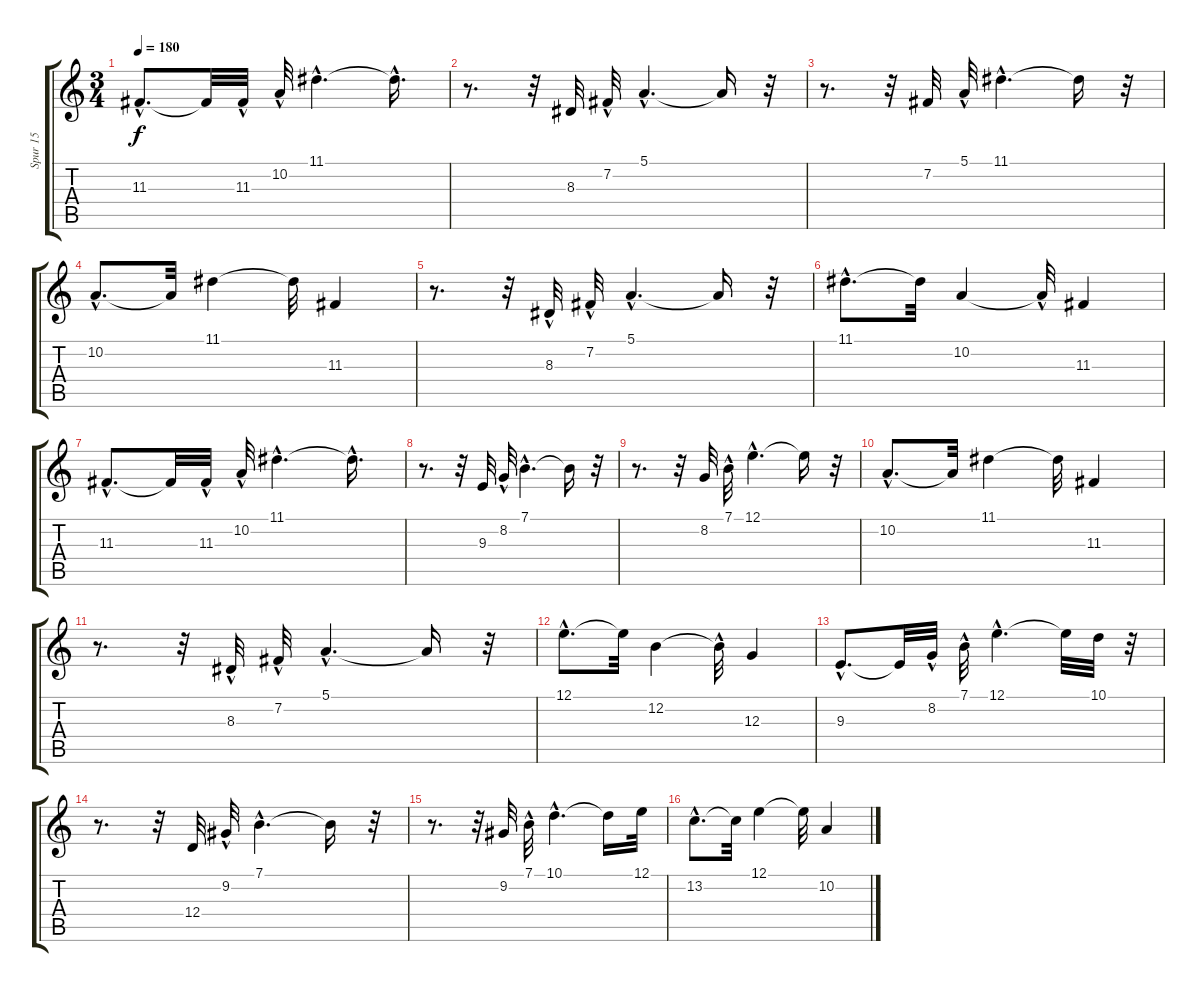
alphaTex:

\track ("Spur 15" "Spur 15") {instrument orchestralharp}
\staff {score tabs}
\tuning (E4 B3 G3 D3 A2 E2) {hide}
\ts (3 4)
\tempo 180
\clef g2
\ks c
11.3{hac}.8{d dy f} 11.3{t}.32 11.3{hac}.32 10.2{hac}.32 11.1{hac}.4{d} 11.1{hac t}.16{d} |
r.8{d} r.32 8.3.32 7.2{hac}.32 5.1{hac}.4{d} 5.1{t}.16 r.32 |
r.8{d} r.32 7.2.32 5.1{hac}.32 11.1{hac}.4{d} 11.1{t}.16 r.32 |
10.2{hac}.8{d} 10.2{t}.32 11.1.4 11.1{t}.32 11.3.4 |
r.8{d} r.32 8.3{hac}.32 7.2{hac}.32 5.1{hac}.4{d} 5.1{t}.16 r.32 |
11.1{hac}.8{d} 11.1{t}.32 10.2.4 10.2{hac t}.32 11.3.4 |
11.3{hac}.8{d} 11.3{t}.32 11.3{hac}.32 10.2{hac}.32 11.1{hac}.4{d} 11.1{hac t}.16{d} |
r.8{d} r.32 9.3.32 8.2{hac}.32 7.1{hac}.4{d} 7.1{t}.16 r.32 |
r.8{d} r.32 8.2.32 7.1{hac}.32 12.1{hac}.4{d} 12.1{t}.16 r.32 |
10.2{hac}.8{d} 10.2{t}.32 11.1.4 11.1{t}.32 11.3.4 |
r.8{d} r.32 8.3{hac}.32 7.2{hac}.32 5.1{hac}.4{d} 5.1{t}.16 r.32 |
12.1{hac}.8{d} 12.1{t}.32 12.2.4 12.2{hac t}.32 12.3.4 |
9.3{hac}.8{d} 9.3{t}.32 8.2{hac}.32 7.1{hac}.32 12.1{hac}.4{d} 12.1{t}.32 10.1.32 r.32 |
r.8{d} r.32 12.4.32 9.2{hac}.32 7.1{hac}.4{d} 7.1{t}.16 r.32 |
r.8{d} r.32 9.2.32 7.1{hac}.32 10.1{hac}.4{d} 10.1{t}.16 12.1.32 |
13.2{hac}.8{d} 13.2{t}.32 12.1.4 12.1{t}.32 10.2.4
